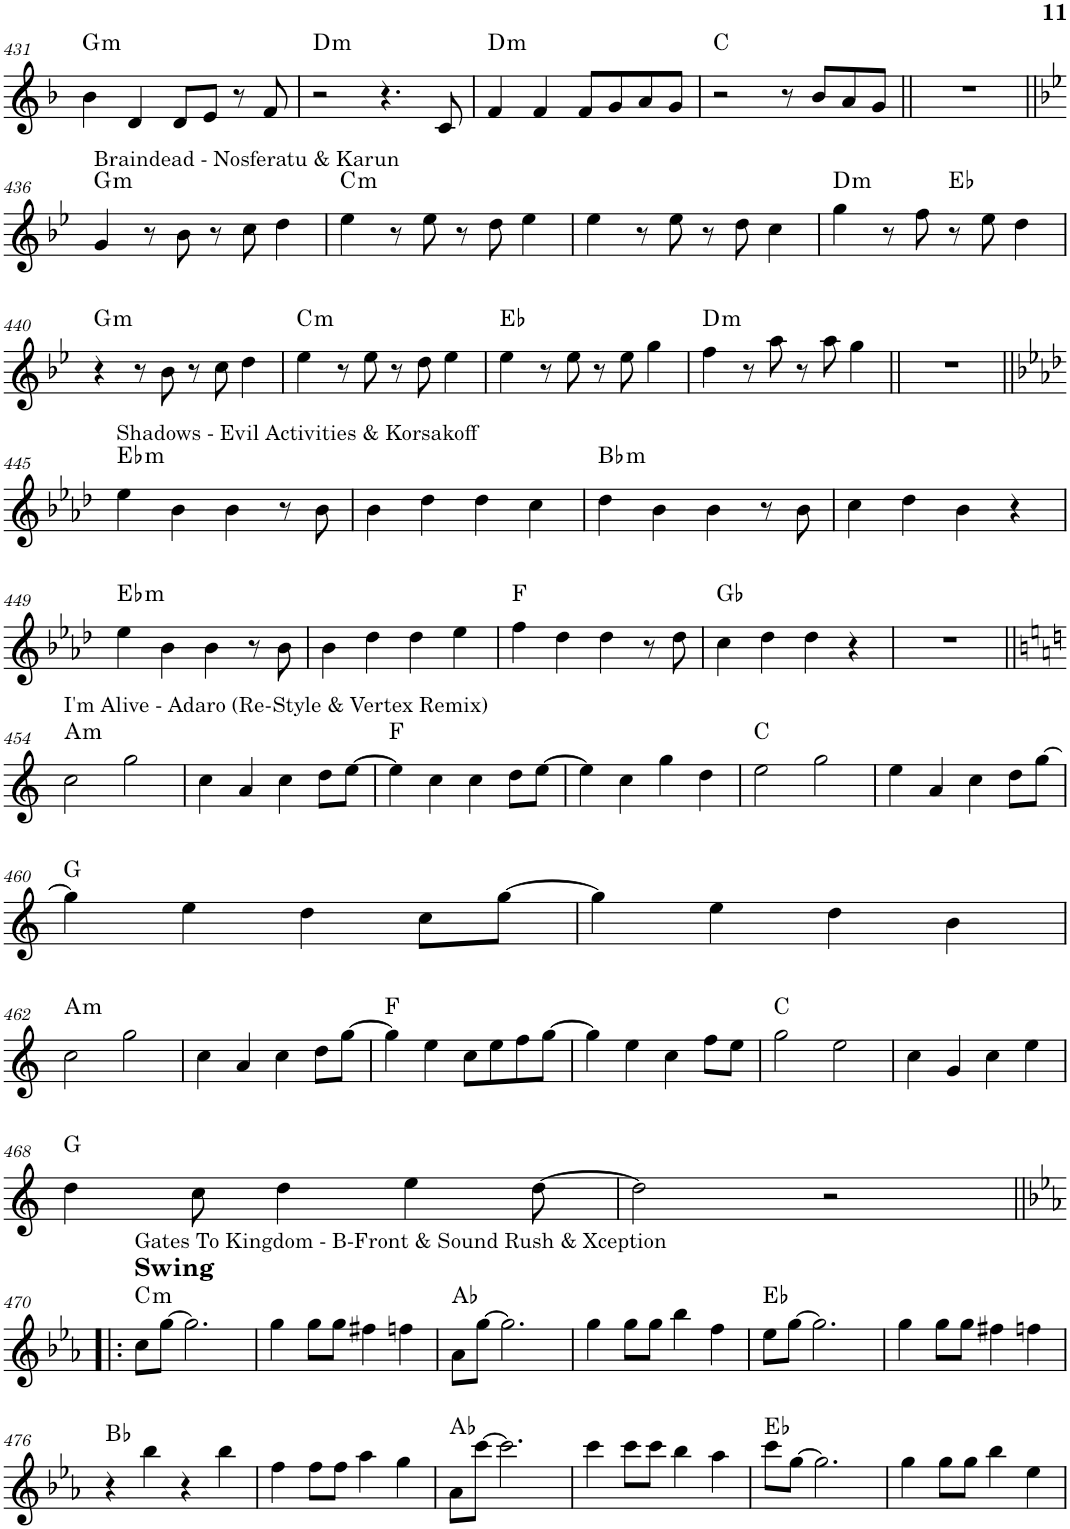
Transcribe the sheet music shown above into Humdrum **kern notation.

**kern	**harte
*part1	*part1
*staff1	*
*I"Bb Trumpet	*
*I'Bb Tpt.	*
!!LO:PB:g=z
*clefG2	*
*Trd1c2	*
*k[b-]	*
*M4/4	*
=431	=431
!	!LO:H:kt=m
4b-\	G:min
4d/	.
8d/L	.
8e/J	.
8r	.
8f/	.
=432	=432
!	!LO:H:kt=m
2r	D:min
4.r	.
8c/	.
=433	=433
!	!LO:H:kt=m
4f/	D:min
4f/	.
8f/L	.
8g/	.
8a/	.
8g/J	.
=434	=434
2r	C:maj
8r	.
8b-/L	.
8a/	.
8g/J	.
=435||	=435||
1r	.
!!LO:LB:g=z
=436||	=436||
*k[b-e-]	*
!LO:TX:a:t=Braindead - Nosferatu & Karun	!LO:H:kt=m
4g/	G:min
8r	.
8b-\	.
8r	.
8cc\	.
4dd\	.
=437	=437
!	!LO:H:kt=m
4ee-\	C:min
8r	.
8ee-\	.
8r	.
8dd\	.
4ee-\	.
=438	=438
4ee-\	.
8r	.
8ee-\	.
8r	.
8dd\	.
4cc\	.
=439	=439
!	!LO:H:kt=m
4gg\	D:min
8r	.
8ff\	.
8r	Eb:maj
8ee-\	.
4dd\	.
!!LO:LB:g=z
=440	=440
!	!LO:H:kt=m
4r	G:min
8r	.
8b-\	.
8r	.
8cc\	.
4dd\	.
=441	=441
!	!LO:H:kt=m
4ee-\	C:min
8r	.
8ee-\	.
8r	.
8dd\	.
4ee-\	.
=442	=442
4ee-\	Eb:maj
8r	.
8ee-\	.
8r	.
8ee-\	.
4gg\	.
=443	=443
!	!LO:H:kt=m
4ff\	D:min
8r	.
8aa\	.
8r	.
8aa\	.
4gg\	.
=444||	=444||
1r	.
!!LO:LB:g=z
=445||	=445||
*k[b-e-a-d-]	*
!LO:TX:a:t=Shadows - Evil Activities & Korsakoff	!LO:H:kt=m
4ee-\	Eb:min
4b-\	.
4b-\	.
8r	.
8b-\	.
=446	=446
4b-\	.
4dd-\	.
4dd-\	.
4cc\	.
=447	=447
!	!LO:H:kt=m
4dd-\	Bb:min
4b-\	.
4b-\	.
8r	.
8b-\	.
=448	=448
4cc\	.
4dd-\	.
4b-\	.
4r	.
!!LO:LB:g=z
=449	=449
!	!LO:H:kt=m
4ee-\	Eb:min
4b-\	.
4b-\	.
8r	.
8b-\	.
=450	=450
4b-\	.
4dd-\	.
4dd-\	.
4ee-\	.
=451	=451
4ff\	F:maj
4dd-\	.
4dd-\	.
8r	.
8dd-\	.
=452	=452
4cc\	Gb:maj
4dd-\	.
4dd-\	.
4r	.
=453	=453
1r	.
!!LO:LB:g=z
=454||	=454||
*k[]	*
!LO:TX:a:t=I'm Alive - Adaro (Re-Style & Vertex Remix)	!LO:H:kt=m
2cc\	A:min
2gg\	.
=455	=455
4cc\	.
4a/	.
4cc\	.
8dd\L	.
[8ee\J	.
=456	=456
4ee\]	F:maj
4cc\	.
4cc\	.
8dd\L	.
[8ee\J	.
=457	=457
4ee\]	.
4cc\	.
4gg\	.
4dd\	.
=458	=458
2ee\	C:maj
2gg\	.
=459	=459
4ee\	.
4a/	.
4cc\	.
8dd\L	.
[8gg\J	.
!!LO:LB:g=z
=460	=460
4gg\]	G:maj
4ee\	.
4dd\	.
8cc\L	.
[8gg\J	.
=461	=461
4gg\]	.
4ee\	.
4dd\	.
4b\	.
!!LO:LB:g=z
=462	=462
!	!LO:H:kt=m
2cc\	A:min
2gg\	.
=463	=463
4cc\	.
4a/	.
4cc\	.
8dd\L	.
[8gg\J	.
=464	=464
4gg\]	F:maj
4ee\	.
8cc\L	.
8ee\	.
8ff\	.
[8gg\J	.
=465	=465
4gg\]	.
4ee\	.
4cc\	.
8ff\L	.
8ee\J	.
=466	=466
2gg\	C:maj
2ee\	.
=467	=467
4cc\	.
4g/	.
4cc\	.
4ee\	.
!!LO:LB:g=z
=468	=468
4dd\	G:maj
8cc\	.
4dd\	.
4ee\	.
[8dd\	.
=469	=469
2dd\]	.
2r	.
!!LO:LB:g=z
=470!|:	=470!|:
*k[b-e-a-]	*
!LO:TX:a:B:t=Swing	!
!LO:TX:a:t=Gates To Kingdom - B-Front & Sound Rush & Xception	!LO:H:kt=m
8cc\L	C:min
[8gg\J	.
2.gg\]	.
=471	=471
4gg\	.
8gg\L	.
8gg\J	.
4ff#X\	.
4ffn\	.
=472	=472
8a-\L	Ab:maj
[8gg\J	.
2.gg\]	.
=473	=473
4gg\	.
8gg\L	.
8gg\J	.
4bb-\	.
4ff\	.
=474	=474
8ee-\L	Eb:maj
[8gg\J	.
2.gg\]	.
=475	=475
4gg\	.
8gg\L	.
8gg\J	.
4ff#X\	.
4ffn\	.
!!LO:LB:g=z
=476	=476
4r	Bb:maj
4bb-\	.
4r	.
4bb-\	.
=477	=477
4ff\	.
8ff\L	.
8ff\J	.
4aa-\	.
4gg\	.
=478	=478
8a-\L	Ab:maj
[8ccc\J	.
2.ccc\]	.
=479	=479
4ccc\	.
8ccc\L	.
8ccc\J	.
4bb-\	.
4aa-\	.
=480	=480
8ccc\L	Eb:maj
[8gg\J	.
2.gg\]	.
=481	=481
4gg\	.
8gg\L	.
8gg\J	.
4bb-\	.
4ee-\	.
=	=
*-	*-
